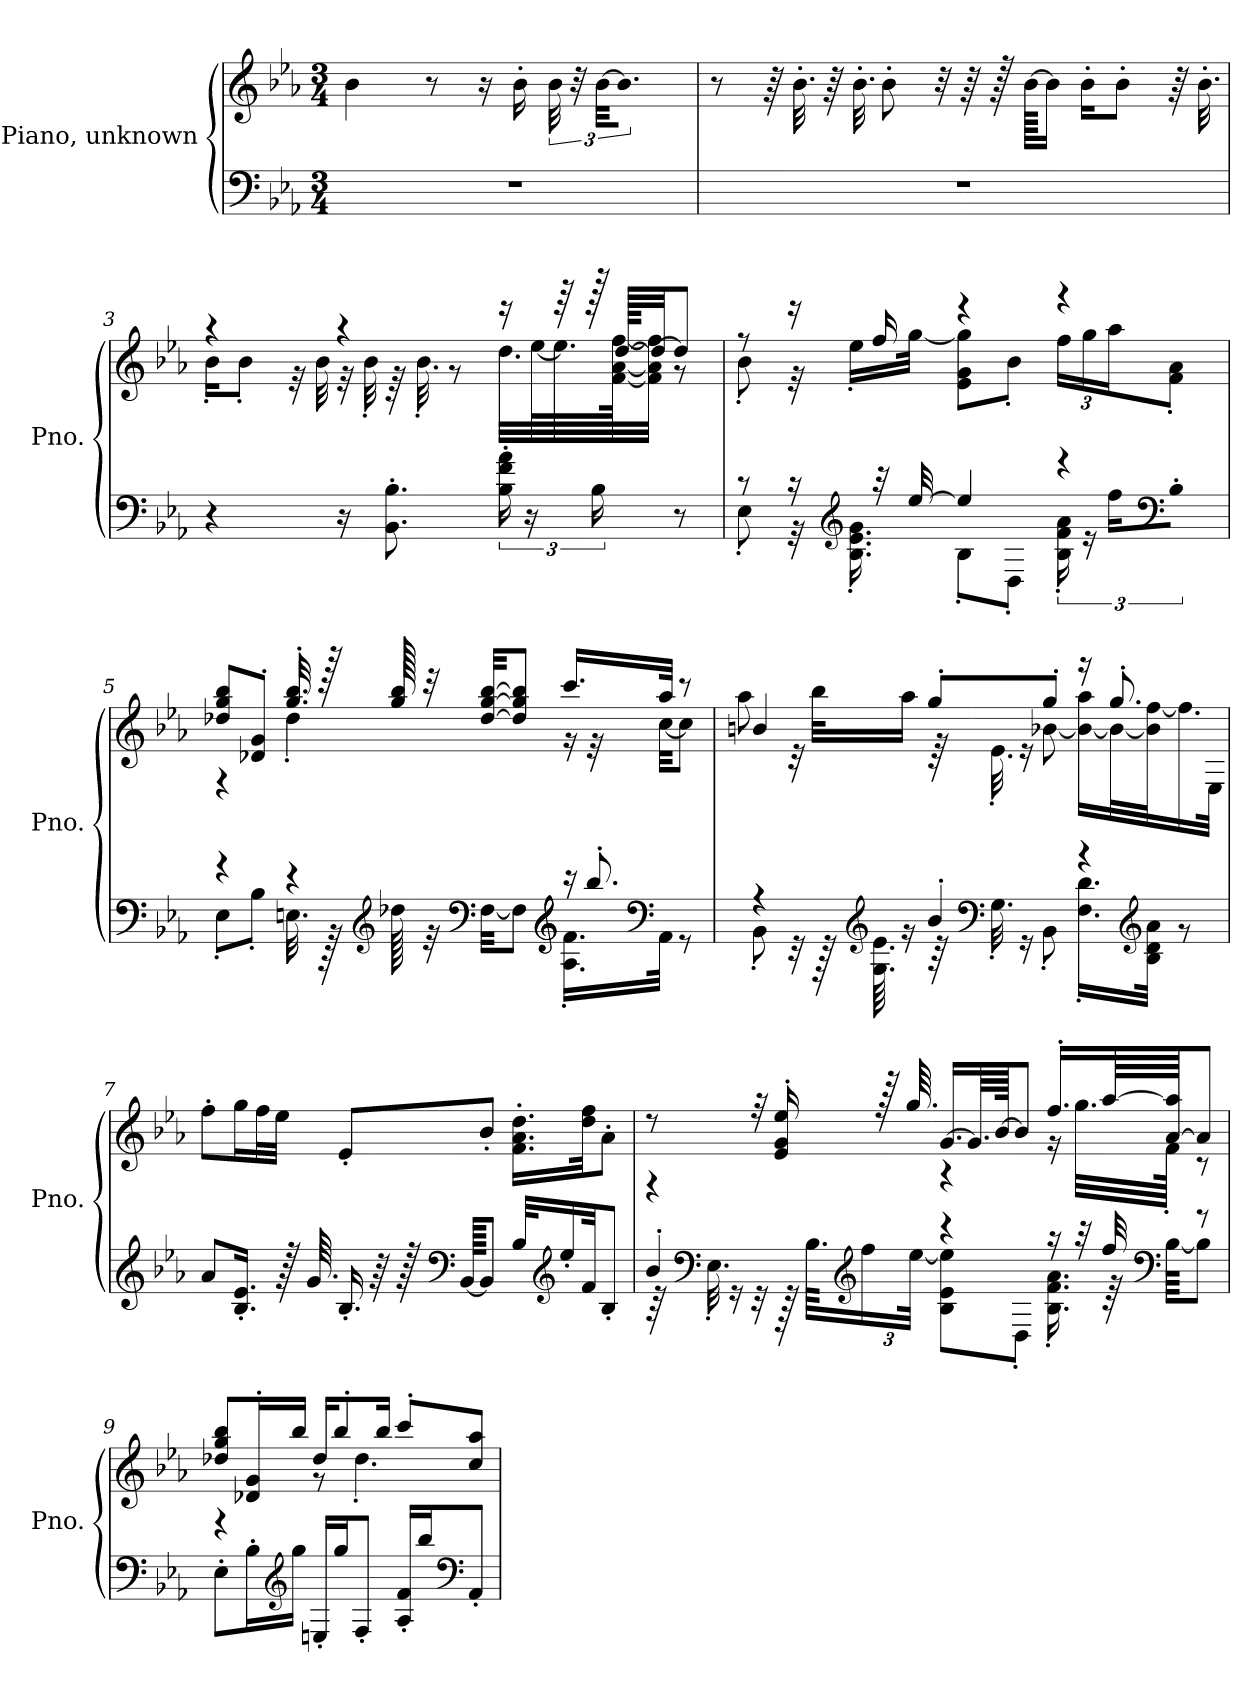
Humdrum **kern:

**kern	**kern
*part1	*part1
*staff2	*staff1
*I"Piano, unknown	*
*I'Pno.	*
*clefF4	*clefG2
*k[b-e-a-]	*k[b-e-a-]
*M3/4	*M3/4
*MM107	*MM107
=1	=1
2.r	4b-\
.	8r
.	16r
.	16b-'\
.	48b-\
.	48r
.	[48b-\KKL
.	8.b-\J]
=2	=2
2.r	8r
.	64r
.	32.b-'\
.	64r
.	32.b-'\
.	8b-'\
.	32r
.	64r
.	128r
.	[128b-\KKKLL
.	16b-\JJ]
.	16b-'\KL
.	8b-'\J
.	64r
.	32.b-'\
!!LO:LB:g=z
=3	=3
*	*^
4r	4r	16b-'\KL
.	.	8b-'\J
.	.	32r
.	.	32b-\
16r	4r	32r
.	.	32b-'\
8.BB-\' 8.B-\'	.	64r
.	.	32.b-'\
.	.	8r
24B-\' 24f\' 24a-\'	16r	32.dd\LLL
24r	.	.
.	.	[64ee-\L
.	64r	64.ee-\]
.	128r	.
24B-\	.	.
.	[128dd/KKLLL	[128f\ [128a-\ [128ff\JK
.	32dd/JJ_	32f\] 32a-\] 32ff\]JJJ
8r	8dd/J]	8r
=4	=4	=4
*^	*	*
8r	8E-'\	8r	8b-'\
16r	32r	16r	32r
*clefG2	*	*	*
.	16.B-\' 16.e-\' 16.g\'	.	16ee-'\LL
32r	.	16ff/	.
[32ee-/	.	.	[32gg\JJk
4ee-/]	8B-'\L	4r	8e-\ 8g\ 8gg\]L
.	8D'\J	.	8b-'\J
*	*	*	*Xbrackettup
4r	24B-\' 24f\' 24a-\'	4r	24ff\LL
.	24r	.	24gg\
.	24ff\KL	.	24aa-\J
*clefF4	*	*	*
.	8B-'\J	.	8f\' 8a-\'J
!!LO:LB:g=z	!!
=5	=5	=5	=5
4r	8E-'\L	8dd-X/ 8gg/ 8bb-/L	4r
.	8B-'\J	8d-X/' 8g/'J	.
4r	32.En\	32.gg/' 32.bb-/'	4dd-'\
.	128r	128r	.
*clefG2	*	*	*
.	128dd-X\	128gg/ 128bb-/	.
.	32r	32r	.
*clefF4	*	*	*
.	[32F\KKL	[32dd-/ [32gg/ [32bb-/KKL	.
.	8F\J]	8dd-/] 8gg/] 8bb-/]J	.
*clefG2	*	*	*
16r	16.A-\' 16.f\'LL	16.ccc/LL	16r
8.bb-'/	.	.	32r
*clefF4	*	*	*
.	32AA-\JJk	32aa-/JJk	[32cc\KKL
.	8r	8r	8cc\J]
!!LO:LB:g=z	!!
=6	=6	=6	=6
4r	8BB-'\	4bn/	8aa-\
.	32r	.	32r
.	128r	.	32bb-\KLL
*clefG2	*	*	*
.	64.G\ 64.e-\	.	.
.	16r	.	16aa-\JJ
4b-'/	64r	8gg'/L	64r
*clefF4	*	*	*
.	32.G'\	.	32.e-'\
.	16r	.	16r
.	8BB-'\	8gg'/J	[8b-X\
4r	16.F\' 16.d\'LL	16r	16b-\_ 16aa-\LL
.	.	8.gg'/	32b-\L_
*clefG2	*	*	*
.	32B-\ 32d\ 32a-\JJk	.	32b-\] [32ff\J
.	8r	.	16.ff\]
.	.	.	32E-\JJk
*v	*v	*	*
*	*v	*v
=7	=7
8a-/L	8ff'\L
16.B-/' 16.e-/'Jk	16gg\L
.	32ff\L
128r	32ee-\JJJ
64.g/	.
16.B-'/	8e-'/L
64r	.
128r	.
*clefF4	*
[128BB-/KKKKL	.
8BB-/J]	8b-'/J
32B-/KLL	16.f\' 16.a-\' 16.dd\'LL
*clefG2	*
16ee-'/	.
32f/JK	32dd\ 32ff\JK
8B-'/J	8a-'\J
!!LO:LB:g=z
=8	=8
*^	*^
4b-'/	64r	8r	4r
*clefF4	*	*	*
.	32.E-'\	.	.
.	16r	.	.
.	32r	32r	.
.	128r	16e-/' 16g/' 16ee-/'	.
.	64.B-\KKLL	.	.
*clefG2	*	*	*
*	*Xbrackettup	*	*
.	24ff\	.	.
.	.	128r	.
.	.	64.gg/	.
.	[48ee-\JJk	.	.
4r	8B-\ 8e-\ 8ee-\]L	[16.g/LL	4r
.	.	64.g/LL]	.
.	.	[128b-/JJJK	.
.	8D'\J	8b-/J]	.
16r	16.B-\' 16.f\' 16.a-\'	16.ff'/LL	16r
32r	.	.	32.gg\LLL
32ff/	64r	[64aa-/LL	.
*clefF4	*	*	*
.	[64B-\KKKL	[64a-/ 64aa-/]JJJ	64f'\JJJk
8r	8B-\J]	8a-/J]	8r
*v	*v	*	*
!!LO:LB:g=z	!!
=9	=9	=9
8E-'\L	8dd-X/ 8gg/ 8bb-/L	4r
16B-'\L	16d-X/' 16g/'L	.
*clefG2	*	*
16gg\JJ	16bb-/JJ	.
16En'/LL	16dd-/KL	8r
16gg/J	8bb-'/	.
8F'/J	.	4.dd-'\
.	16bb-/Jk	.
16A-/' 16f/'LL	8ccc'/L	.
16bb-/J	.	.
*clefF4	*	*
8AA-'/J	8cc/ 8aa-/J	.
*	*v	*v
=	=
*-	*-
